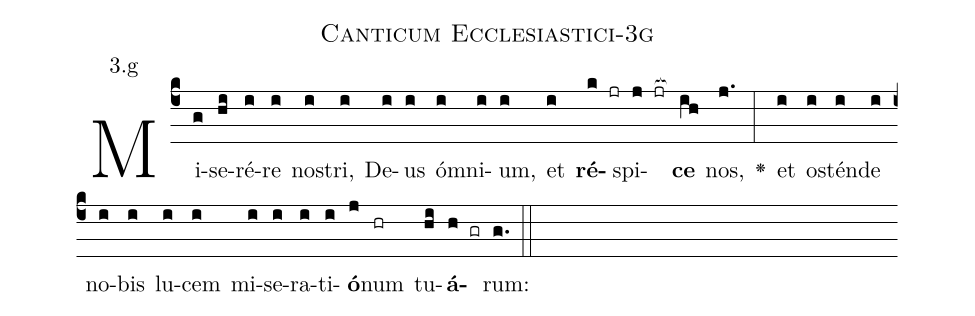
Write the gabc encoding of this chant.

name: Canticum Ecclesiastici-3g;
annotation: 3.g;
%%
(c4)Mi(g)se(hi)ré(i)re(i) no(i)stri,(i) De(i)us(i) óm(i)ni(i)um,(i) et(i) <b>ré</b>(k jr)spi(j jr[ocb:1{])<b>ce</b>(ih[ocb:0}]) nos,(j.) <v>\greheightstar</v>(:) et(i) o(i)stén(i)de(i) no(i)bis(i) lu(i)cem(i) mi(i)se(i)ra(i)ti(i)<b>ó</b>(j)num(hr) tu(hi)<b>á</b>(h gr)rum:(g.) (::)


%E(i) u(i) o(j) u(hi) a(h) e.(g.) (::)
